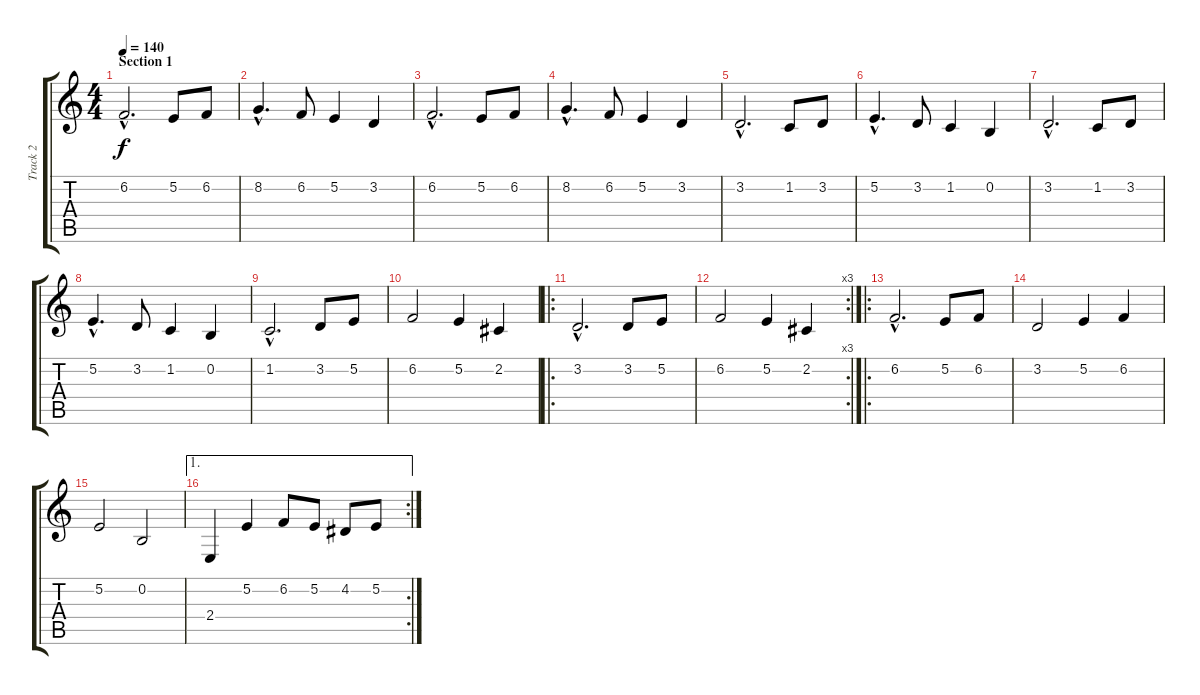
\track ("Track 2" "Track 2") {instrument acousticgrandpiano}
\staff {score tabs}
\tuning (E4 B3 G3 D3 A2 E2) {hide}
\ts (4 4)
\section ("" "Section 1")
\tempo 140
\clef g2
\ks c
6.2{hac}.2{d dy f instrument acousticgrandpiano} 5.2.8 6.2.8 |
8.2{hac}.4{d} 6.2.8 5.2.4 3.2.4 |
6.2{hac}.2{d} 5.2.8 6.2.8 |
8.2{hac}.4{d} 6.2.8 5.2.4 3.2.4 |
3.2{hac}.2{d} 1.2.8 3.2.8 |
5.2{hac}.4{d} 3.2.8 1.2.4 0.2.4 |
3.2{hac}.2{d} 1.2.8 3.2.8 |
5.2{hac}.4{d} 3.2.8 1.2.4 0.2.4 |
1.2{hac}.2{d} 3.2.8 5.2.8 |
6.2.2 5.2.4 2.2.4 |
\ro
3.2{hac}.2{d} 3.2.8 5.2.8 |
\rc 3
6.2.2 5.2.4 2.2.4 |
\ro
6.2{hac}.2{d} 5.2.8 6.2.8 |
3.2.2 5.2.4 6.2.4 |
5.2.2 0.2.2 |
\ae 1
\rc 2
2.4.4 5.2.4 6.2.8 5.2.8 4.2.8 5.2.8
